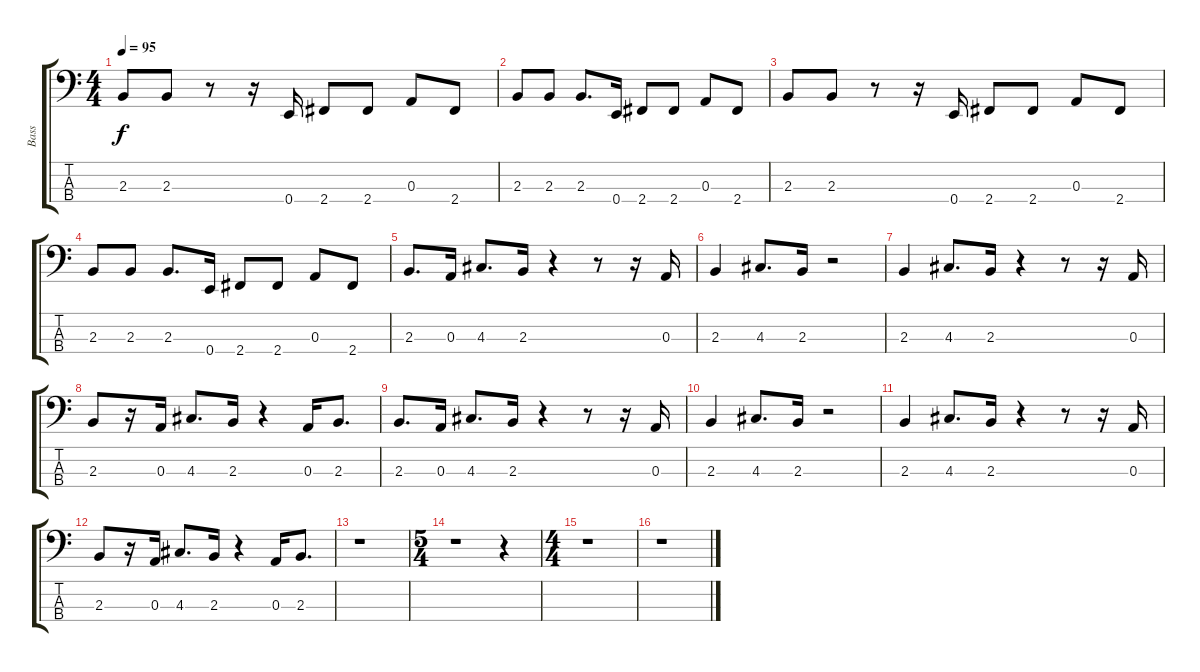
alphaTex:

\track ("Bass" "Bass") {instrument electricbassfinger}
\staff {score tabs}
\tuning (G2 D2 A1 E1) {hide}
\ts (4 4)
\tempo 95
\clef f4
\ks c
2.3.8{dy f} 2.3.8 r.8 r.16 0.4.16 2.4.8 2.4.8 0.3.8 2.4.8 |
2.3.8 2.3.8 2.3.8{d} 0.4.16 2.4.8 2.4.8 0.3.8 2.4.8 |
2.3.8 2.3.8 r.8 r.16 0.4.16 2.4.8 2.4.8 0.3.8 2.4.8 |
2.3.8 2.3.8 2.3.8{d} 0.4.16 2.4.8 2.4.8 0.3.8 2.4.8 |
2.3.8{d} 0.3.16 4.3.8{d} 2.3.16 r.4 r.8 r.16 0.3.16 |
2.3.4 4.3.8{d} 2.3.16 r.2 |
2.3.4 4.3.8{d} 2.3.16 r.4 r.8 r.16 0.3.16 |
2.3.8 r.16 0.3.16 4.3.8{d} 2.3.16 r.4 0.3.16 2.3.8{d} |
2.3.8{d} 0.3.16 4.3.8{d} 2.3.16 r.4 r.8 r.16 0.3.16 |
2.3.4 4.3.8{d} 2.3.16 r.2 |
2.3.4 4.3.8{d} 2.3.16 r.4 r.8 r.16 0.3.16 |
2.3.8 r.16 0.3.16 4.3.8{d} 2.3.16 r.4 0.3.16 2.3.8{d} |
r.1 |
\ts (5 4)
r.1 r.4 |
\ts (4 4)
r.1 |
r.1
